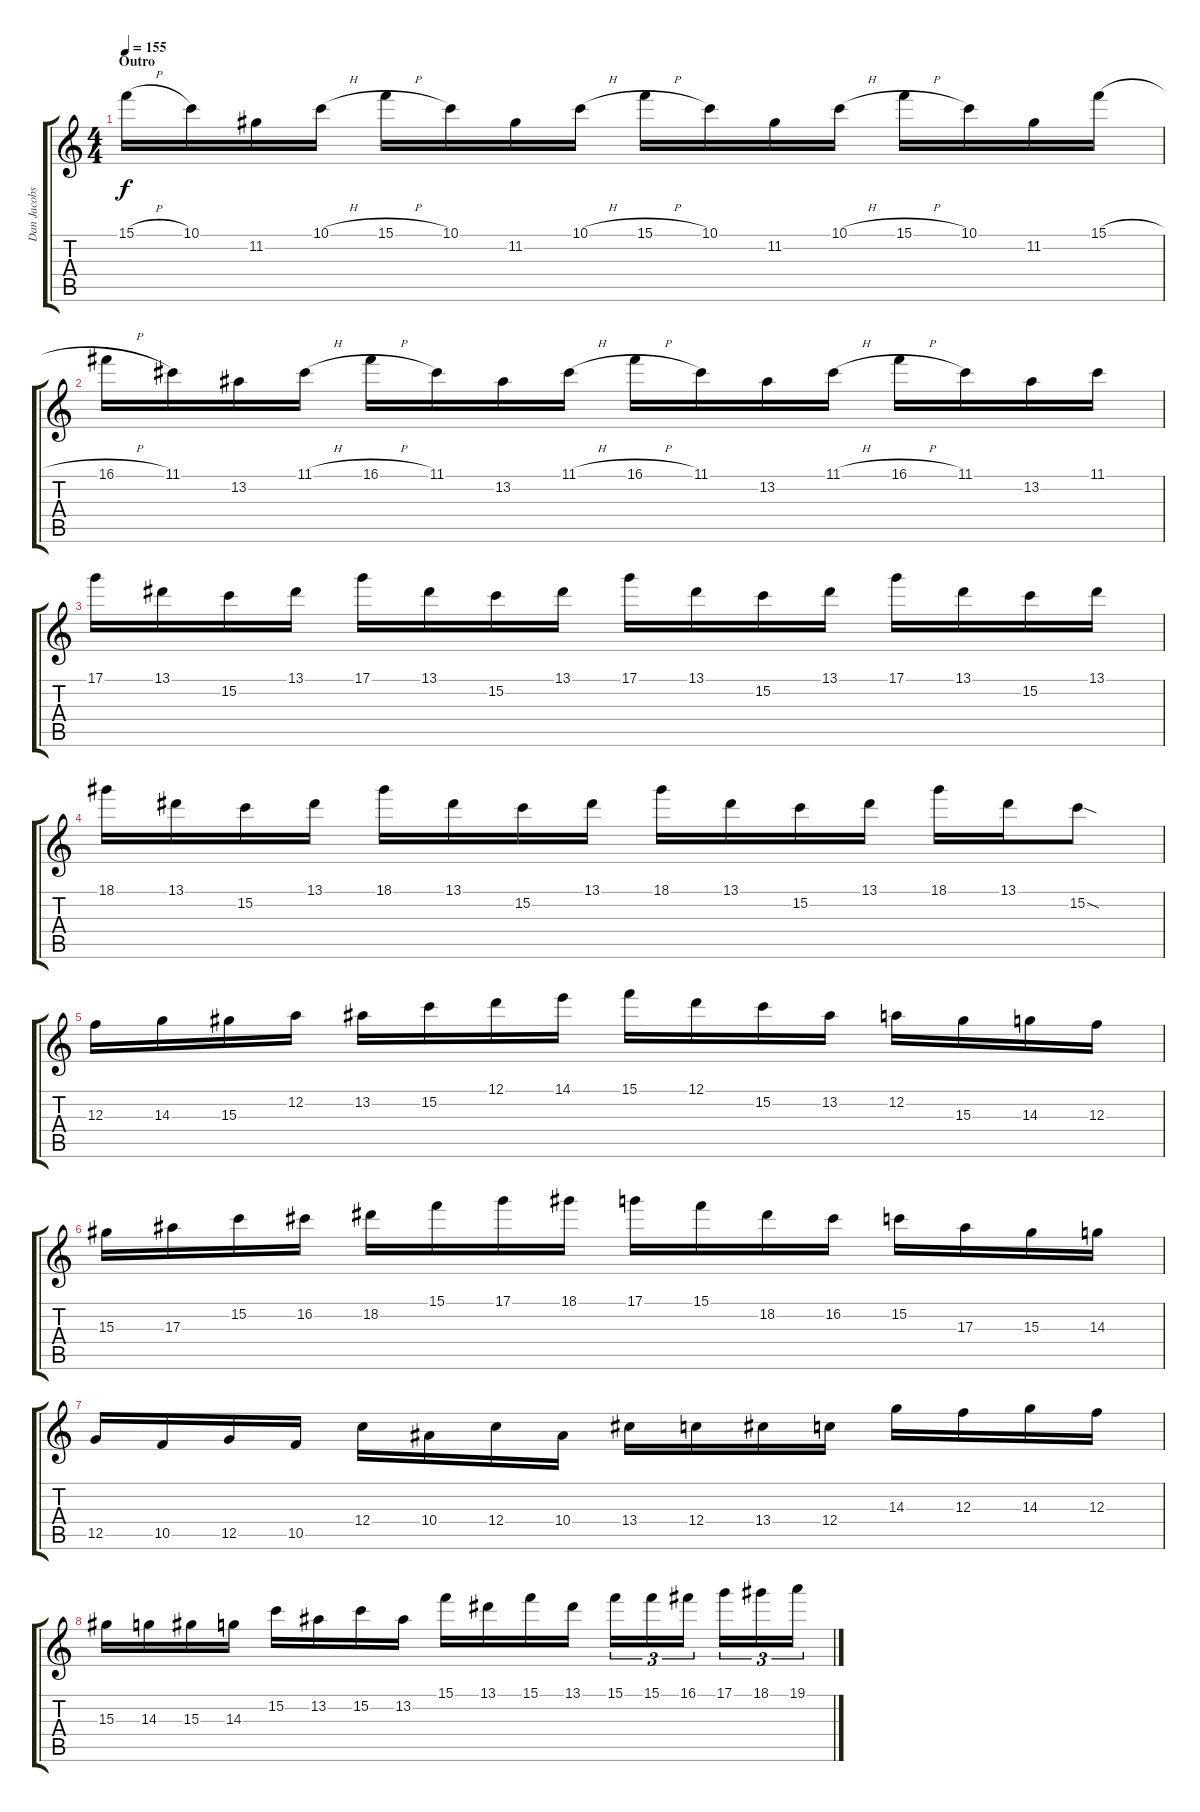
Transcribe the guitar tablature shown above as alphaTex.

\track ("Dan Jacobs" "Dan Jacobs") {instrument overdrivenguitar}
\staff {score tabs}
\tuning (D4 A3 F3 C3 G2 C2) {hide}
\ts (4 4)
\section ("" "Outro")
\tempo 155
\clef g2
\ks c
15.1{h}.16{dy f} 10.1.16 11.2.16 10.1{h}.16 15.1{h}.16 10.1.16 11.2.16 10.1{h}.16 15.1{h}.16 10.1.16 11.2.16 10.1{h}.16 15.1{h}.16 10.1.16 11.2.16 15.1{h}.16 |
16.1{h}.16 11.1.16 13.2.16 11.1{h}.16 16.1{h}.16 11.1.16 13.2.16 11.1{h}.16 16.1{h}.16 11.1.16 13.2.16 11.1{h}.16 16.1{h}.16 11.1.16 13.2.16 11.1.16 |
17.1.16 13.1.16 15.2.16 13.1.16 17.1.16 13.1.16 15.2.16 13.1.16 17.1.16 13.1.16 15.2.16 13.1.16 17.1.16 13.1.16 15.2.16 13.1.16 |
18.1.16 13.1.16 15.2.16 13.1.16 18.1.16 13.1.16 15.2.16 13.1.16 18.1.16 13.1.16 15.2.16 13.1.16 18.1.16 13.1.16 15.2{sod}.8 |
12.3.16 14.3.16 15.3.16 12.2.16 13.2.16 15.2.16 12.1.16 14.1.16 15.1.16 12.1.16 15.2.16 13.2.16 12.2.16 15.3.16 14.3.16 12.3.16 |
15.3.16 17.3.16 15.2.16 16.2.16 18.2.16 15.1.16 17.1.16 18.1.16 17.1.16 15.1.16 18.2.16 16.2.16 15.2.16 17.3.16 15.3.16 14.3.16 |
12.5.16 10.5.16 12.5.16 10.5.16 12.4.16 10.4.16 12.4.16 10.4.16 13.4.16 12.4.16 13.4.16 12.4.16 14.3.16 12.3.16 14.3.16 12.3.16 |
15.3.16 14.3.16 15.3.16 14.3.16 15.2.16 13.2.16 15.2.16 13.2.16 15.1.16 13.1.16 15.1.16 13.1.16 15.1.16{tu (3 2)} 15.1.16{tu (3 2)} 16.1.16{tu (3 2) beam splitsecondary} 17.1.16{tu (3 2)} 18.1.16{tu (3 2)} 19.1.16{tu (3 2)}
